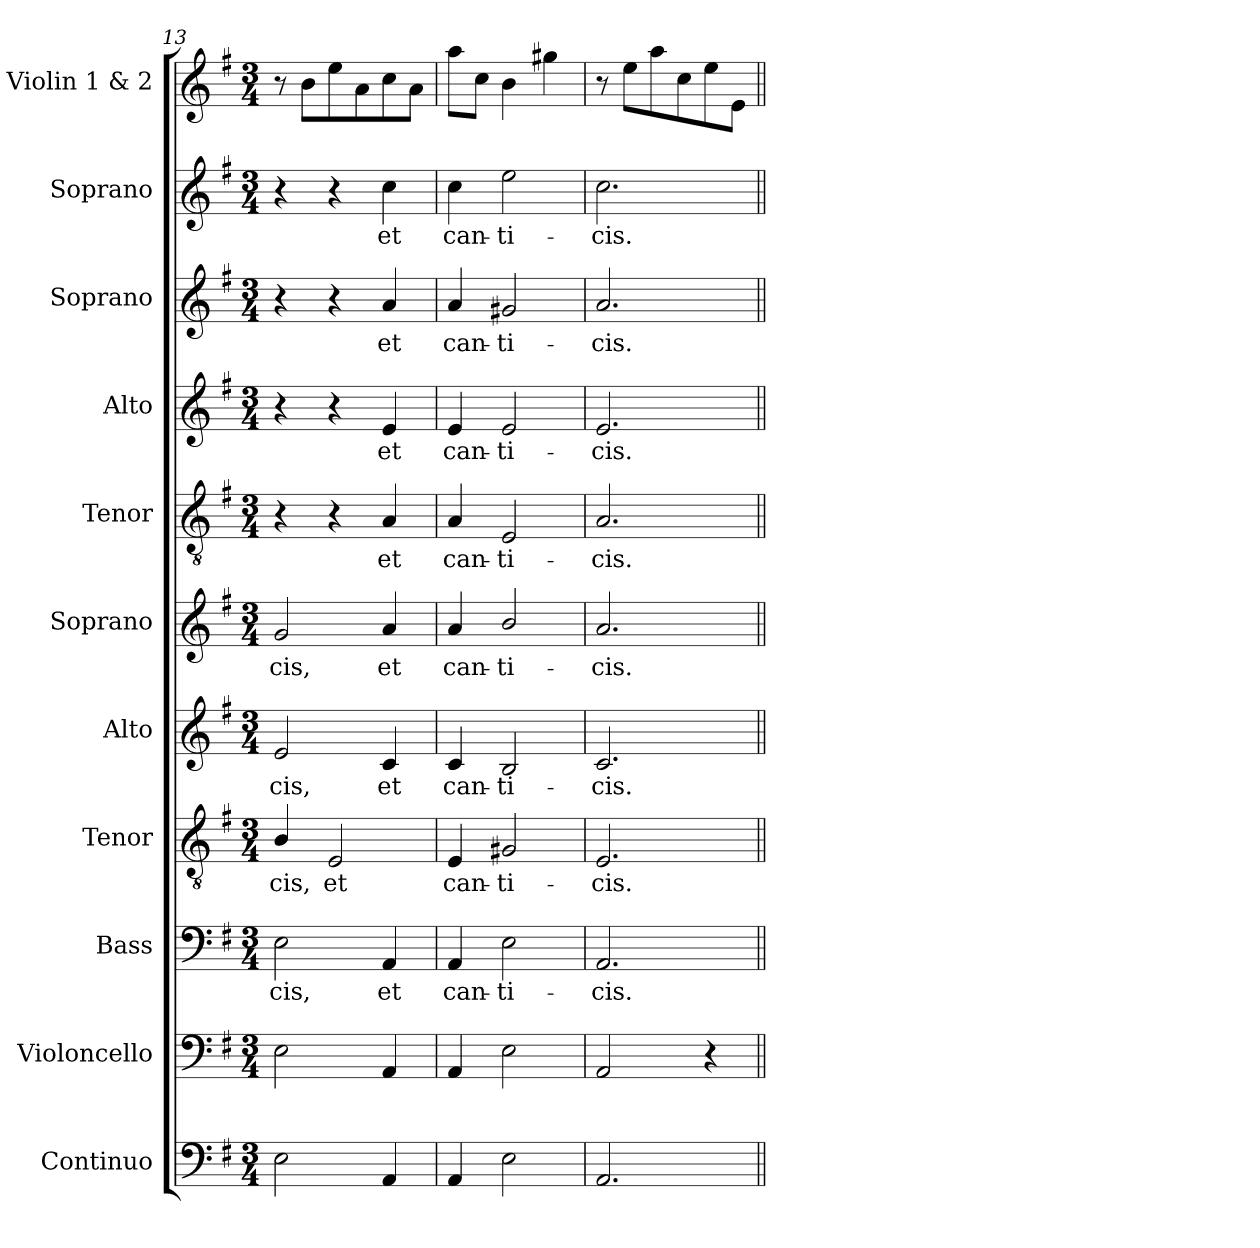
**kern	**kern	**kern	**text	**kern	**text	**kern	**text	**kern	**text	**kern	**text	**kern	**text	**kern	**text	**kern	**text	**kern
*part11	*part10	*part9	*part9	*part8	*part8	*part7	*part7	*part6	*part6	*part5	*part5	*part4	*part4	*part3	*part3	*part2	*part2	*part1
*staff11	*staff10	*staff9	*staff9	*staff8	*staff8	*staff7	*staff7	*staff6	*staff6	*staff5	*staff5	*staff4	*staff4	*staff3	*staff3	*staff2	*staff2	*staff1
*I"Continuo	*I"Violoncello	*I"Bass	*	*I"Tenor	*	*I"Alto	*	*I"Soprano	*	*I"Tenor	*	*I"Alto	*	*I"Soprano	*	*I"Soprano	*	*I"Violin 1 & 2
*I'Cont.	*I'Vc.	*I'B.	*	*I'T.	*	*I'A.	*	*I'S.	*	*I'T.	*	*I'A.	*	*I'S.	*	*I'S.	*	*I'Vln. 1/2
*clefF4	*clefF4	*clefF4	*	*clefGv2	*	*clefG2	*	*clefG2	*	*clefGv2	*	*clefG2	*	*clefG2	*	*clefG2	*	*clefG2
*	*	*	*	*ITrd7c12	*	*	*	*	*	*ITrd7c12	*	*	*	*	*	*	*	*
*k[f#]	*k[f#]	*k[f#]	*	*k[f#]	*	*k[f#]	*	*k[f#]	*	*k[f#]	*	*k[f#]	*	*k[f#]	*	*k[f#]	*	*k[f#]
*G:	*G:	*G:	*	*G:	*	*G:	*	*G:	*	*G:	*	*G:	*	*G:	*	*G:	*	*G:
*M3/4	*M3/4	*M3/4	*	*M3/4	*	*M3/4	*	*M3/4	*	*M3/4	*	*M3/4	*	*M3/4	*	*M3/4	*	*M3/4
=13	=13	=13	=13	=13	=13	=13	=13	=13	=13	=13	=13	=13	=13	=13	=13	=13	=13	=13
!	!	!	!LO:LY:b:color=#000000	!	!	!	!	!	!	!	!	!	!	!	!	!	!	!
!	!	!	!	!	!LO:LY:b:color=#000000	!	!	!	!	!	!	!	!	!	!	!	!	!
!	!	!	!	!	!	!	!LO:LY:b:color=#000000	!	!	!	!	!	!	!	!	!	!	!
!	!	!	!	!	!	!	!	!	!LO:LY:b:color=#000000	!	!	!	!	!	!	!	!	!
2Ei\	2Ei\	2Ei\	-cis,	4BBi/	-cis,	2ei/	-cis,	2gi/	-cis,	4r	.	4r	.	4r	.	4r	.	8r
.	.	.	.	.	.	.	.	.	.	.	.	.	.	.	.	.	.	8bi\L
!	!	!	!	!	!LO:LY:b:color=#000000	!	!	!	!	!	!	!	!	!	!	!	!	!
.	.	.	.	2EEi/	et	.	.	.	.	4r	.	4r	.	4r	.	4r	.	8eei\
.	.	.	.	.	.	.	.	.	.	.	.	.	.	.	.	.	.	8ai\
!	!	!	!LO:LY:b:color=#000000	!	!	!	!	!	!	!	!	!	!	!	!	!	!	!
!	!	!	!	!	!	!	!LO:LY:b:color=#000000	!	!	!	!	!	!	!	!	!	!	!
!	!	!	!	!	!	!	!	!	!LO:LY:b:color=#000000	!	!	!	!	!	!	!	!	!
!	!	!	!	!	!	!	!	!	!	!	!LO:LY:b:color=#000000	!	!	!	!	!	!	!
!	!	!	!	!	!	!	!	!	!	!	!	!	!LO:LY:b:color=#000000	!	!	!	!	!
!	!	!	!	!	!	!	!	!	!	!	!	!	!	!	!LO:LY:b:color=#000000	!	!	!
!	!	!	!	!	!	!	!	!	!	!	!	!	!	!	!	!	!LO:LY:b:color=#000000	!
4AAi/	4AAi/	4AAi/	et	.	.	4ci/	et	4ai/	et	4AAi/	et	4ei/	et	4ai/	et	4cci\	et	8cci\
.	.	.	.	.	.	.	.	.	.	.	.	.	.	.	.	.	.	8ai\J
=14	=14	=14	=14	=14	=14	=14	=14	=14	=14	=14	=14	=14	=14	=14	=14	=14	=14	=14
!	!	!	!LO:LY:b:color=#000000	!	!	!	!	!	!	!	!	!	!	!	!	!	!	!
!	!	!	!	!	!LO:LY:b:color=#000000	!	!	!	!	!	!	!	!	!	!	!	!	!
!	!	!	!	!	!	!	!LO:LY:b:color=#000000	!	!	!	!	!	!	!	!	!	!	!
!	!	!	!	!	!	!	!	!	!LO:LY:b:color=#000000	!	!	!	!	!	!	!	!	!
!	!	!	!	!	!	!	!	!	!	!	!LO:LY:b:color=#000000	!	!	!	!	!	!	!
!	!	!	!	!	!	!	!	!	!	!	!	!	!LO:LY:b:color=#000000	!	!	!	!	!
!	!	!	!	!	!	!	!	!	!	!	!	!	!	!	!LO:LY:b:color=#000000	!	!	!
!	!	!	!	!	!	!	!	!	!	!	!	!	!	!	!	!	!LO:LY:b:color=#000000	!
4AAi/	4AAi/	4AAi/	can-	4EEi/	can-	4ci/	can-	4ai/	can-	4AAi/	can-	4ei/	can-	4ai/	can-	4cci\	can-	8aai\L
.	.	.	.	.	.	.	.	.	.	.	.	.	.	.	.	.	.	8cci\J
!	!	!	!LO:LY:b:color=#000000	!	!	!	!	!	!	!	!	!	!	!	!	!	!	!
!	!	!	!	!	!LO:LY:b:color=#000000	!	!	!	!	!	!	!	!	!	!	!	!	!
!	!	!	!	!	!	!	!LO:LY:b:color=#000000	!	!	!	!	!	!	!	!	!	!	!
!	!	!	!	!	!	!	!	!	!LO:LY:b:color=#000000	!	!	!	!	!	!	!	!	!
!	!	!	!	!	!	!	!	!	!	!	!LO:LY:b:color=#000000	!	!	!	!	!	!	!
!	!	!	!	!	!	!	!	!	!	!	!	!	!LO:LY:b:color=#000000	!	!	!	!	!
!	!	!	!	!	!	!	!	!	!	!	!	!	!	!	!LO:LY:b:color=#000000	!	!	!
!	!	!	!	!	!	!	!	!	!	!	!	!	!	!	!	!	!LO:LY:b:color=#000000	!
2Ei\	2Ei\	2Ei\	-ti-	2GG#Xi/	-ti-	2Bi/	-ti-	2bi/	-ti-	2EEi/	-ti-	2ei/	-ti-	2g#Xi/	-ti-	2eei\	-ti-	4bi\
.	.	.	.	.	.	.	.	.	.	.	.	.	.	.	.	.	.	4gg#Xi\
=15	=15	=15	=15	=15	=15	=15	=15	=15	=15	=15	=15	=15	=15	=15	=15	=15	=15	=15
!	!	!	!LO:LY:b:color=#000000	!	!	!	!	!	!	!	!	!	!	!	!	!	!	!
!	!	!	!	!	!LO:LY:b:color=#000000	!	!	!	!	!	!	!	!	!	!	!	!	!
!	!	!	!	!	!	!	!LO:LY:b:color=#000000	!	!	!	!	!	!	!	!	!	!	!
!	!	!	!	!	!	!	!	!	!LO:LY:b:color=#000000	!	!	!	!	!	!	!	!	!
!	!	!	!	!	!	!	!	!	!	!	!LO:LY:b:color=#000000	!	!	!	!	!	!	!
!	!	!	!	!	!	!	!	!	!	!	!	!	!LO:LY:b:color=#000000	!	!	!	!	!
!	!	!	!	!	!	!	!	!	!	!	!	!	!	!	!LO:LY:b:color=#000000	!	!	!
!	!	!	!	!	!	!	!	!	!	!	!	!	!	!	!	!	!LO:LY:b:color=#000000	!
2.AAi/	2AAi/	2.AAi/	-cis.	2.EEi/	-cis.	2.ci/	-cis.	2.ai/	-cis.	2.AAi/	-cis.	2.ei/	-cis.	2.ai/	-cis.	2.cci\	-cis.	8r
.	.	.	.	.	.	.	.	.	.	.	.	.	.	.	.	.	.	8eei\L
.	.	.	.	.	.	.	.	.	.	.	.	.	.	.	.	.	.	8aai\
.	.	.	.	.	.	.	.	.	.	.	.	.	.	.	.	.	.	8cci\
.	4r	.	.	.	.	.	.	.	.	.	.	.	.	.	.	.	.	8eei\
.	.	.	.	.	.	.	.	.	.	.	.	.	.	.	.	.	.	8ei\J
=||	=||	=||	=||	=||	=||	=||	=||	=||	=||	=||	=||	=||	=||	=||	=||	=||	=||	=||
*-	*-	*-	*-	*-	*-	*-	*-	*-	*-	*-	*-	*-	*-	*-	*-	*-	*-	*-
